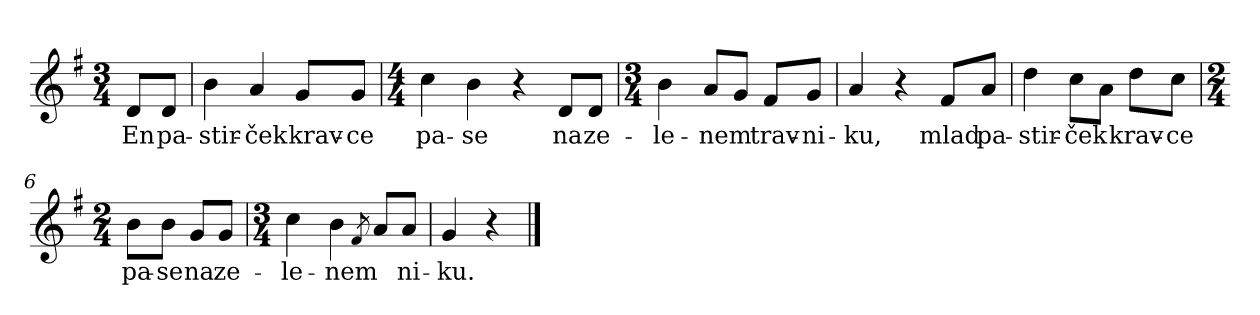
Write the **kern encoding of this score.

**kern	**text
*part1	*part1
*staff1	*staff1
*clefG2	*
*k[f#]	*
*G:	*
*M3/4	*
*MM80	*
=	=
8d/L	En
8d/J	pa-
=1	=1
4b\	-stir-
4a/	-ček
8g/L	krav-
8g/J	-ce
=2	=2
*M4/4	*
4cc\	pa-
4b\	-se
4r	.
8d/L	na
8d/J	ze-
=3	=3
*M3/4	*
4b\	-le-
8a/L	-nem
8g/J	.
8f#/L	trav-
8g/J	-ni-
=4	=4
4a/	-ku,
4r	.
8f#/L	mlad
8a/J	pa-
!!LO:LB:g=z
=5	=5
4dd\	-stir-
8cc\L	-ček
8a\J	.
8dd\L	krav-
8cc\J	-ce
=6	=6
*M2/4	*
8b\L	pa-
8b\J	-se
8g/L	na
8g/J	ze-
=7	=7
*M3/4	*
4cc\	-le-
4b\	-nem
8qf#/	.
8a/L	.
8a/J	-ni-
=8	=8
4g/	-ku.
4r	.
==	==
*-	*-
